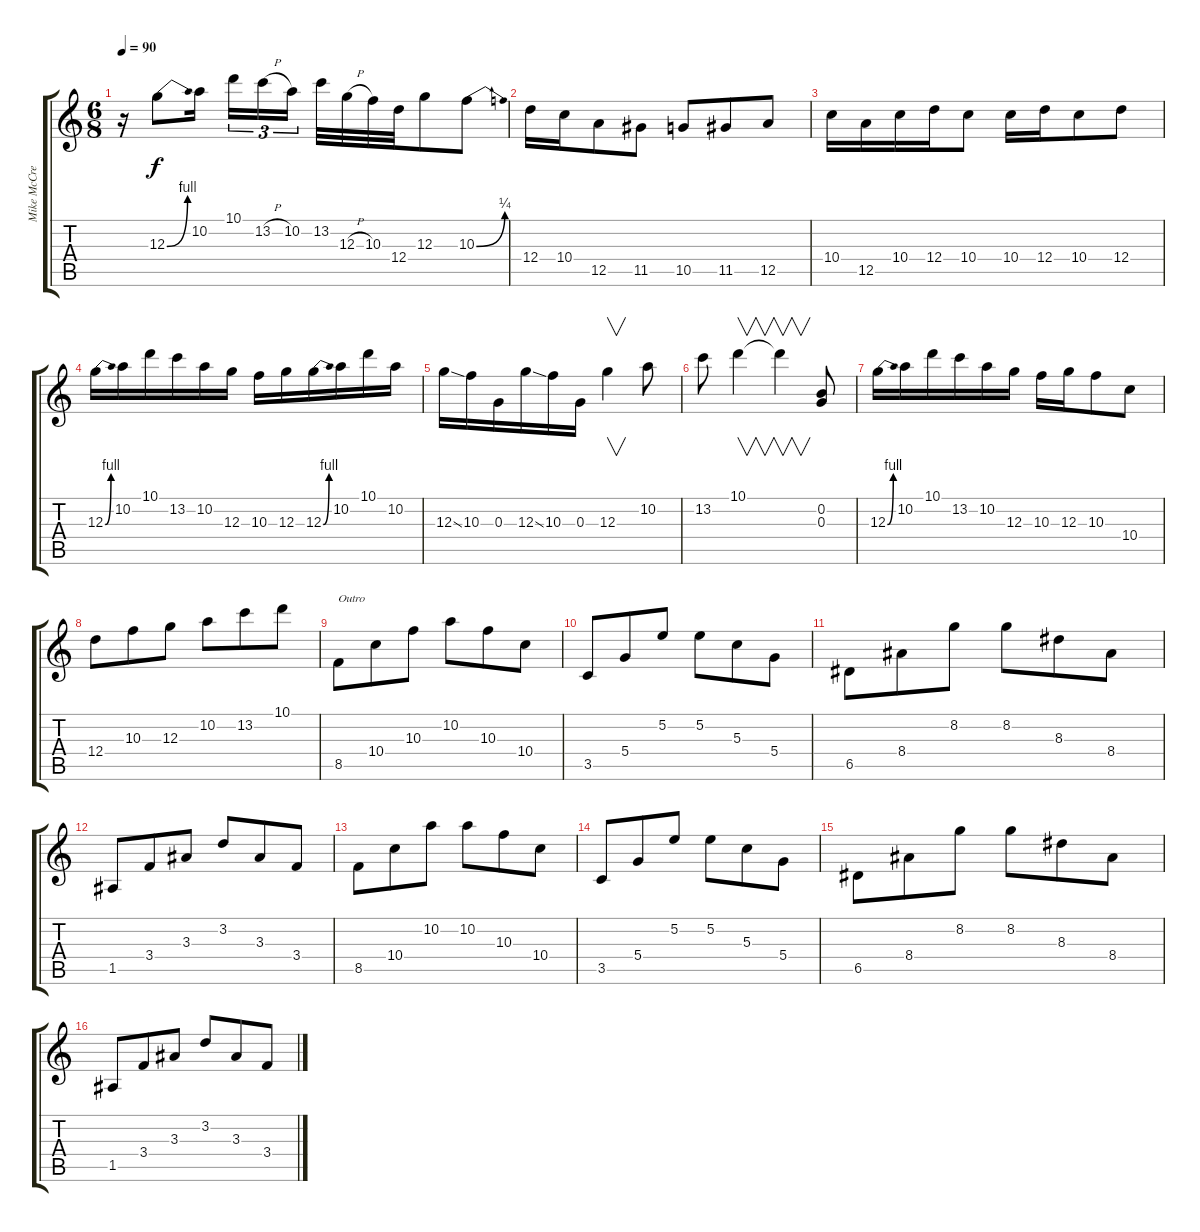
\track ("Mike McCready" "Mike McCre") {instrument overdrivenguitar}
\staff {score tabs}
\tuning (E4 B3 G3 D3 A2 E2) {hide}
\ts (6 8)
\tempo 90
\clef g2
\ks c
r.16{dy f} 12.3{be (bend 0 0 60 4)}.8 10.2.16 10.1.16{tu (3 2)} 13.2{h}.16{tu (3 2)} 10.2.16{tu (3 2)} 13.2.32 12.3{h}.32 10.3.32 12.4.32 12.3.8 10.3{be (bend 0 0 60 1)}.8 |
12.4.16 10.4.16 12.5.8 11.5.8 10.5.8 11.5.8 12.5.8 |
10.4.16 12.5.16 10.4.16 12.4.16 10.4.8 10.4.16 12.4.16 10.4.8 12.4.8 |
12.3{be (bend 0 0 60 4)}.16 10.2.16 10.1.16 13.2.16 10.2.16 12.3.16 10.3.16 12.3.16 12.3{be (bend 0 0 60 4)}.16 10.2.16 10.1.16 10.2.16 |
12.3{ss}.16 10.3.16 0.3.16 12.3{ss}.16 10.3.16 0.3.16 12.3.4{v} 10.2.8 |
13.2.8 10.1.4{v} 10.1{t}.4{v} (0.2 0.3).8 |
12.3{be (bend 0 0 60 4)}.16 10.2.16 10.1.16 13.2.16 10.2.16 12.3.16 10.3.16 12.3.16 10.3.8 10.4.8 |
12.4.8 10.3.8 12.3.8 10.2.8 13.2.8 10.1.8 |
8.5.8{txt "Outro"} 10.4.8 10.3.8 10.2.8 10.3.8 10.4.8 |
3.5.8 5.4.8 5.2.8 5.2.8 5.3.8 5.4.8 |
6.5.8 8.4.8 8.2.8 8.2.8 8.3.8 8.4.8 |
1.5.8 3.4.8 3.3.8 3.2.8 3.3.8 3.4.8 |
8.5.8 10.4.8 10.2.8 10.2.8 10.3.8 10.4.8 |
3.5.8 5.4.8 5.2.8 5.2.8 5.3.8 5.4.8 |
6.5.8 8.4.8 8.2.8 8.2.8 8.3.8 8.4.8 |
1.5.8 3.4.8 3.3.8 3.2.8 3.3.8 3.4.8
